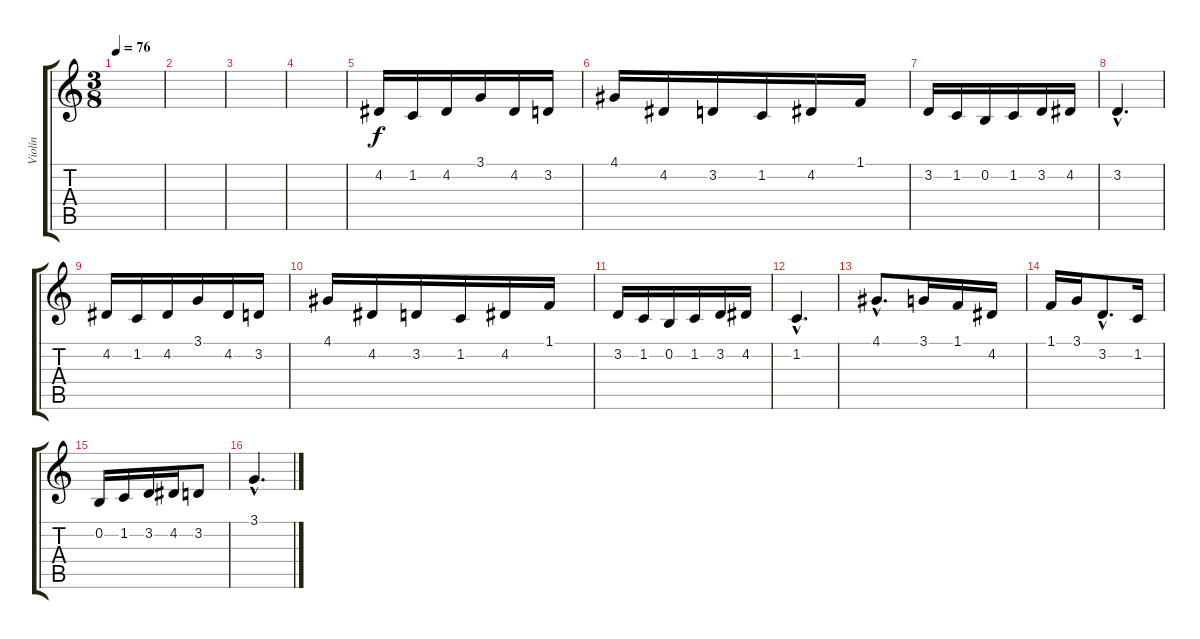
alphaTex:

\track ("Violín" "Violín") {instrument violin}
\staff {score tabs}
\tuning (E4 B3 G3 D3 A2 E2) {hide}
\ts (3 8)
\tempo 76
\clef g2
\ks c
|
|
|
|
4.2.16 1.2.16 4.2.16 3.1.16 4.2.16 3.2.16 |
4.1.16 4.2.16 3.2.16 1.2.16 4.2.16 1.1.16 |
3.2.16 1.2.16 0.2.16 1.2.16 3.2.16 4.2.16 |
3.2{hac}.4{d} |
4.2.16 1.2.16 4.2.16 3.1.16 4.2.16 3.2.16 |
4.1.16 4.2.16 3.2.16 1.2.16 4.2.16 1.1.16 |
3.2.16 1.2.16 0.2.16 1.2.16 3.2.16 4.2.16 |
1.2{hac}.4{d} |
4.1{hac}.8{d} 3.1.16 1.1.16 4.2.16 |
1.1.16 3.1.16 3.2{hac}.8{d} 1.2.16 |
0.2.16 1.2.16 3.2.16 4.2.16 3.2.8 |
3.1{hac}.4{d}
